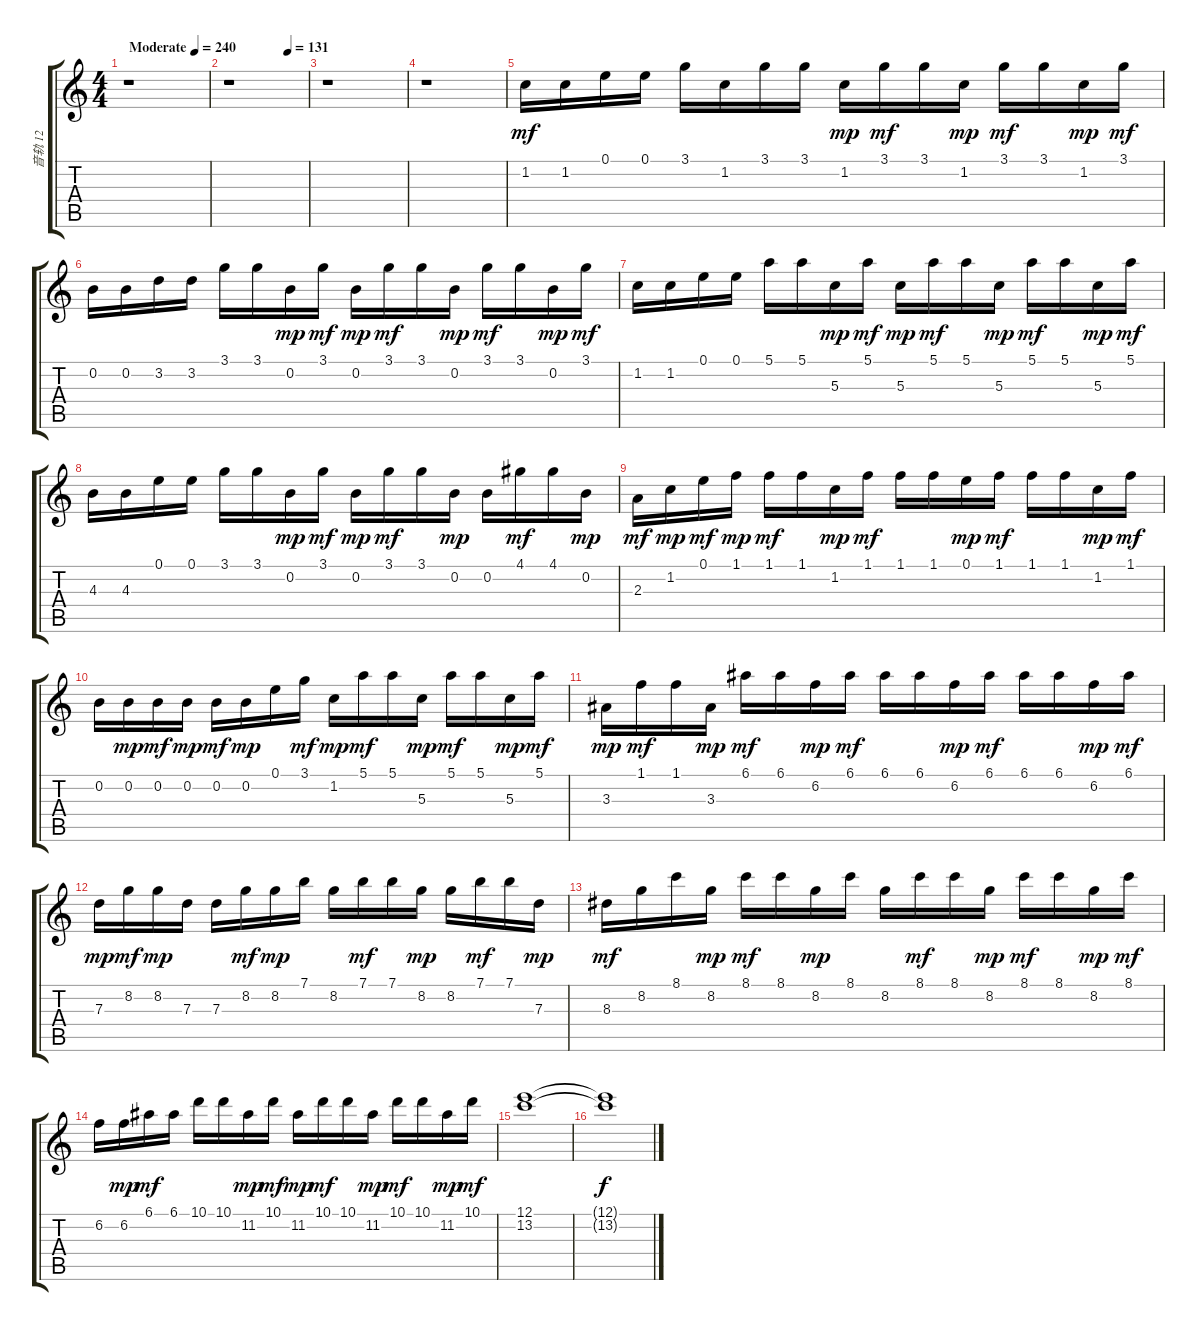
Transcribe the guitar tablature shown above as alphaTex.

\track ("音轨 12" "音轨 12") {instrument distortionguitar}
\staff {score tabs}
\tuning (E4 B3 G3 D3 A2 E2) {hide}
\ts (4 4)
\tempo (240 "Moderate")
\clef g2
\ks c
r.1{dy mf instrument distortionguitar} |
\tempo (131 0.75)
r.1 |
r.1 |
r.1 |
1.2.16 1.2.16 0.1.16 0.1.16 3.1.16 1.2.16 3.1.16 3.1.16 1.2.16{dy mp} 3.1.16{dy mf} 3.1.16 1.2.16{dy mp} 3.1.16{dy mf} 3.1.16 1.2.16{dy mp} 3.1.16{dy mf} |
0.2.16 0.2.16 3.2.16 3.2.16 3.1.16 3.1.16 0.2.16{dy mp} 3.1.16{dy mf} 0.2.16{dy mp} 3.1.16{dy mf} 3.1.16 0.2.16{dy mp} 3.1.16{dy mf} 3.1.16 0.2.16{dy mp} 3.1.16{dy mf} |
1.2.16 1.2.16 0.1.16 0.1.16 5.1.16 5.1.16 5.3.16{dy mp} 5.1.16{dy mf} 5.3.16{dy mp} 5.1.16{dy mf} 5.1.16 5.3.16{dy mp} 5.1.16{dy mf} 5.1.16 5.3.16{dy mp} 5.1.16{dy mf} |
4.3.16 4.3.16 0.1.16 0.1.16 3.1.16 3.1.16 0.2.16{dy mp} 3.1.16{dy mf} 0.2.16{dy mp} 3.1.16{dy mf} 3.1.16 0.2.16{dy mp} 0.2.16 4.1.16{dy mf} 4.1.16 0.2.16{dy mp} |
2.3.16{dy mf} 1.2.16{dy mp} 0.1.16{dy mf} 1.1.16{dy mp} 1.1.16{dy mf} 1.1.16 1.2.16{dy mp} 1.1.16{dy mf} 1.1.16 1.1.16 0.1.16{dy mp} 1.1.16{dy mf} 1.1.16 1.1.16 1.2.16{dy mp} 1.1.16{dy mf} |
0.2.16 0.2.16{dy mp} 0.2.16{dy mf} 0.2.16{dy mp} 0.2.16{dy mf} 0.2.16{dy mp} 0.1.16 3.1.16{dy mf} 1.2.16{dy mp} 5.1.16{dy mf} 5.1.16 5.3.16{dy mp} 5.1.16{dy mf} 5.1.16 5.3.16{dy mp} 5.1.16{dy mf} |
3.3.16{dy mp} 1.1.16{dy mf} 1.1.16 3.3.16{dy mp} 6.1.16{dy mf} 6.1.16 6.2.16{dy mp} 6.1.16{dy mf} 6.1.16 6.1.16 6.2.16{dy mp} 6.1.16{dy mf} 6.1.16 6.1.16 6.2.16{dy mp} 6.1.16{dy mf} |
7.3.16{dy mp} 8.2.16{dy mf} 8.2.16{dy mp} 7.3.16 7.3.16 8.2.16{dy mf} 8.2.16{dy mp} 7.1.16 8.2.16 7.1.16{dy mf} 7.1.16 8.2.16{dy mp} 8.2.16 7.1.16{dy mf} 7.1.16 7.3.16{dy mp} |
8.3.16{dy mf} 8.2.16 8.1.16 8.2.16{dy mp} 8.1.16{dy mf} 8.1.16 8.2.16{dy mp} 8.1.16 8.2.16 8.1.16{dy mf} 8.1.16 8.2.16{dy mp} 8.1.16{dy mf} 8.1.16 8.2.16{dy mp} 8.1.16{dy mf} |
6.2.16 6.2.16{dy mp} 6.1.16{dy mf} 6.1.16 10.1.16 10.1.16 11.2.16{dy mp} 10.1.16{dy mf} 11.2.16{dy mp} 10.1.16{dy mf} 10.1.16 11.2.16{dy mp} 10.1.16{dy mf} 10.1.16 11.2.16{dy mp} 10.1.16{dy mf} |
(12.1 13.2).1 |
(12.1{t} 13.2{t}).1{dy f}
